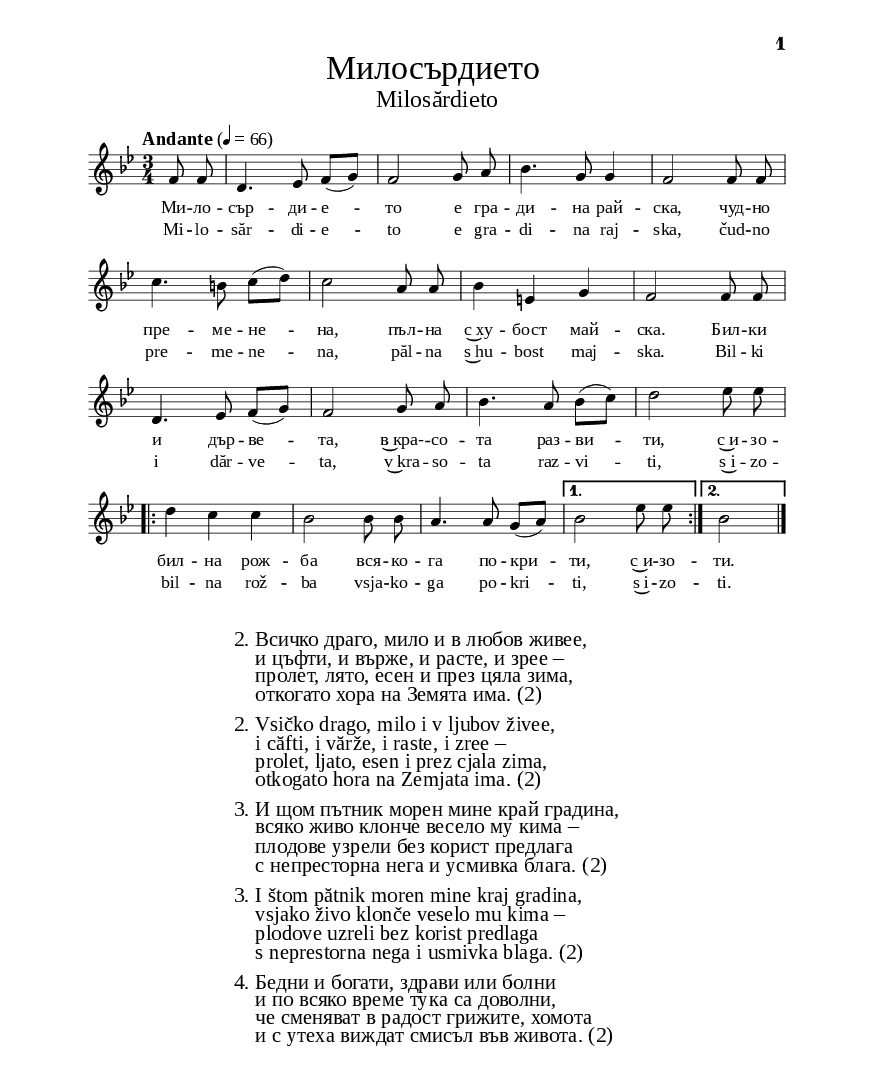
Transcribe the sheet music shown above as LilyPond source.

\version "2.24.3"

% include paper part and global functions
\include "include/globals.ily"

\bookpart {
  \label #'ref038
  \tocItem \markup "Милосърдието – Milosărdieto"
  \include "include/bookpart-paper.ily"
  \score {
    \include "include/score-layout.ily"

    \new Voice \absolute {
      \clef treble
      \key bes \major
      \time 3/4
      \tempoFunc "Andante" 4 "66"
      \autoBeamOff
      \partial 4
      \autoBeamOff
      f'8 f'8 | d'4. es'8 f' ([ g' ]) |  f'2 g'8 a' |  bes'4. g'8 g'4 |  f'2 f'8 f' \break |
      c''4. b'8 c'' ([ d'' ]) |c''2 a'8 a' | bes'4 e' g' | f'2 f'8 f' \break |
      d'4. es'8 f' ([ g' ]) | f'2 g'8 a' | bes'4. a'8 bes' ([ c'' ]) | d''2 es''8 es'' \break
      \repeat volta 2 {d''4 c'' c'' bes'2 bes'8 bes' | a'4. a'8 g' ( [a'] ) |}
      \alternative { { bes'2 es''8 es'' } {  bes'2 \bar "|." \break } }
    }

    \addlyrics {
      Ми -- ло -- сър -- ди -- е -- то е гра -- ди -- на рай --
      ска, чуд -- но пре -- ме -- не -- на, пъл -- на
      с~ху -- бост май -- ска. Бил -- ки и дър -- ве --
      та, "в~кра-" -- со -- та раз -- ви -- ти, с~и -- зо
      -- бил -- на рож -- ба вся -- ко -- га по -- кри
      -- ти, с~и -- зо -- ти.
    }


    \addlyrics {
      Mi -- lo -- săr -- di -- e -- to e gra -- di -- na raj --
      ska, čud -- no pre -- me -- ne -- na, păl -- na
      s~hu -- bost maj -- ska. Bil -- ki i dăr -- ve --
      ta, v~kra -- so -- ta raz -- vi -- ti, s~i -- zo
      -- bil -- na rož -- ba vsja -- ko -- ga po -- kri
      -- ti, s~i -- zo -- ti.
    }


    \header {
      title = \titleFunc "Милосърдието " "Milosărdieto"
    }

    \midi{}

  } % score

  \markup \empty-two

  \markup \abs-fontsize #10 {
    \hspace #20
    \override #`(baseline-skip . ,bgCoupletBaselineSkip)
    \column {
      \line {2. Всичко драго, мило и в любов живее,}

      \line {"   "и цъфти, и върже, и расте, и зрее  –}

      \line {"   "пролет, лято, есен и през цяла зима,}

      \line {"   "откогато хора на Земята има. (2)}
      \vspace #0.5

      \line {2. Vsičko drago, milo i v ljubov živee,}

      \line {"   "i căfti, i vărže, i raste, i zree  –}

      \line {"   "prolet, ljato, esen i prez cjala zima,}

      \line {"   "otkogato hora na Zemjata ima. (2)}
      \vspace #0.5

      \line {3. И щом пътник морен мине край градина,}

      \line {"   "всяко живо клонче весело му кима –}

      \line {"   "плодове узрели без корист предлага}

      \line {"   "с непресторна нега и усмивка блага. (2)}
      \vspace #0.5
      \line {3. I štom pătnik moren mine kraj gradina,}

      \line {"   "vsjako živo klonče veselo mu kima –}

      \line {"   "plodove uzreli bez korist predlaga}

      \line {"   "s neprestorna nega i usmivka blaga. (2)}
      \vspace #0.5

      \line {4. Бедни и богати, здрави или болни }

      \line {"   "и по всяко време тука са доволни, }

      \line {"   "че сменяват в радост грижите, хомота }

      \line {"   " и с утеха виждат смисъл във живота. (2) }


    }


  } % markup

  \pageBreak

  \markup \fontsize #bgCoupletFontSize {
    \hspace #20
    \override #`(baseline-skip . ,bgCoupletBaselineSkip)
    \column {
      \line {4. Bedni i bogati, zdravi ili bolni }

      \line {"   "i po vsjako vreme tuka sa dovolni, }

      \line {"   "če smenjavat v radost grižite, homota }

      \line {"   " i s uteha viždat smisăl văv života. (2) }
      \vspace #0.5

      \line {5. Затуй, който дири истинска победа,}

      \line {"   "рай такъв прекрасен нека си отгледа!}

      \line {"   "Няма да се свърши щастие за него,}

      \line {"   "ще го благославят и Земя, и Небо. (2)}
      \vspace #0.5
      \line {5. Zatuj, kojto diri istinska pobeda,}

      \line {"   "raj takăv prekrasen neka si otgleda!}

      \line {"   "Njama da se svărši štastie za nego,}

      \line {"   "šte go blagoslavjat i Zemja, i Nebo. (2)}
    }


  } % markup


  \markup \vspace #3

  % include foreign translation(s) of the song
  \version "2.24.4"

\markup \fill-line { \fontsize #deTitleFontSize "Die Barmherzigkeit" }
\markup \null
\markup \null
\markup \abs-fontsize #10 {
  \fill-line {
  \override #`(baseline-skip . ,deCoupletBaselineSkip)

  \column {

    \line { 1. Die Barmherzigkeit ist ein Paradiesgarten, }

    \line { "   " wunderschön geschmückt, erfüllt von der Maienschönheit;  }

    \line { "   " Kräuter und Bäume in Schönheit entwickelt, }

    \line { "   " mit Früchten reichlich immerdar bedeckt. (2)  }
    \vspace #0.5

    \line { 2. Alles Wertvolle und Holde lebt in Liebe,  }

    \line { "   " blüht, bildet Frucht, gedeiht und reift. }

    \line { "   " Im Frühling, im Sommer, im Herbst }
    \line { "   "  und den ganzen Winter hindurch,  }

    \line { "   " seitdem es Menschen auf der Erde gibt. (2)}
    \vspace #0.5

    \line { 3. Und wenn ein müder Reisender am Garten vorbeikommt, }

    \line { "   " nickt ihm freundlich jedes kleine, lebendige Ästchen zu  }

    \line { "   " und bietet ihm uneigennützig die reifen Früchte }

    \line { "   " mit aufrichtiger Wonne und gütigem Lächeln dar. (2)}
    \vspace #0.5

    \line { 4. Arme und Reiche, Gesunde oder Kranke }

    \line { "   " sind zu jeder Zeit hier zufrieden,  }

    \line { "   " dass sie die Sorgen und das Joch in Freude verwandeln,  }

    \line { "   " getröstet den Sinn des Lebens sehen. (2)}
   \vspace #0.5

    \line { 5. Deshalb sollte jener, der nach dem wahren Sieg sucht, }

    \line { "   " solch ein wunderbares Paradies kultivieren.  }

    \line { "   " Das Glück wird für ihn nicht enden,  }

    \line { "   " Erde und Himmel werden ihn segnen. (2)}

  }
  }
}


} % bookpart
